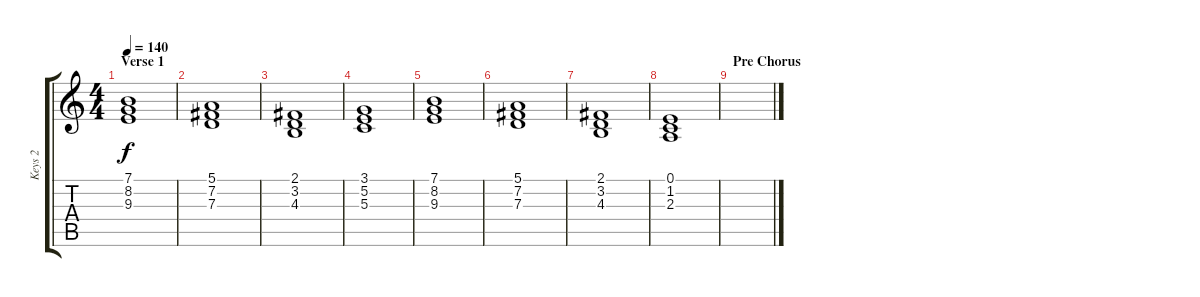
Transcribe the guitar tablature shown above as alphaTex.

\track ("Keys 2" "Keys 2") {instrument choiraahs}
\staff {score tabs}
\tuning (E4 B3 G3 D3 A2 E2) {hide}
\ts (4 4)
\section ("" "Verse 1")
\tempo 140
\clef g2
\ks c
(7.1 8.2 9.3).1{dy f} |
(5.1 7.2 7.3).1 |
(2.1 3.2 4.3).1 |
(3.1 5.2 5.3).1 |
(7.1 8.2 9.3).1 |
(5.1 7.2 7.3).1 |
(2.1 3.2 4.3).1 |
(0.1 1.2 2.3).1 |
\section ("" "Pre Chorus")
